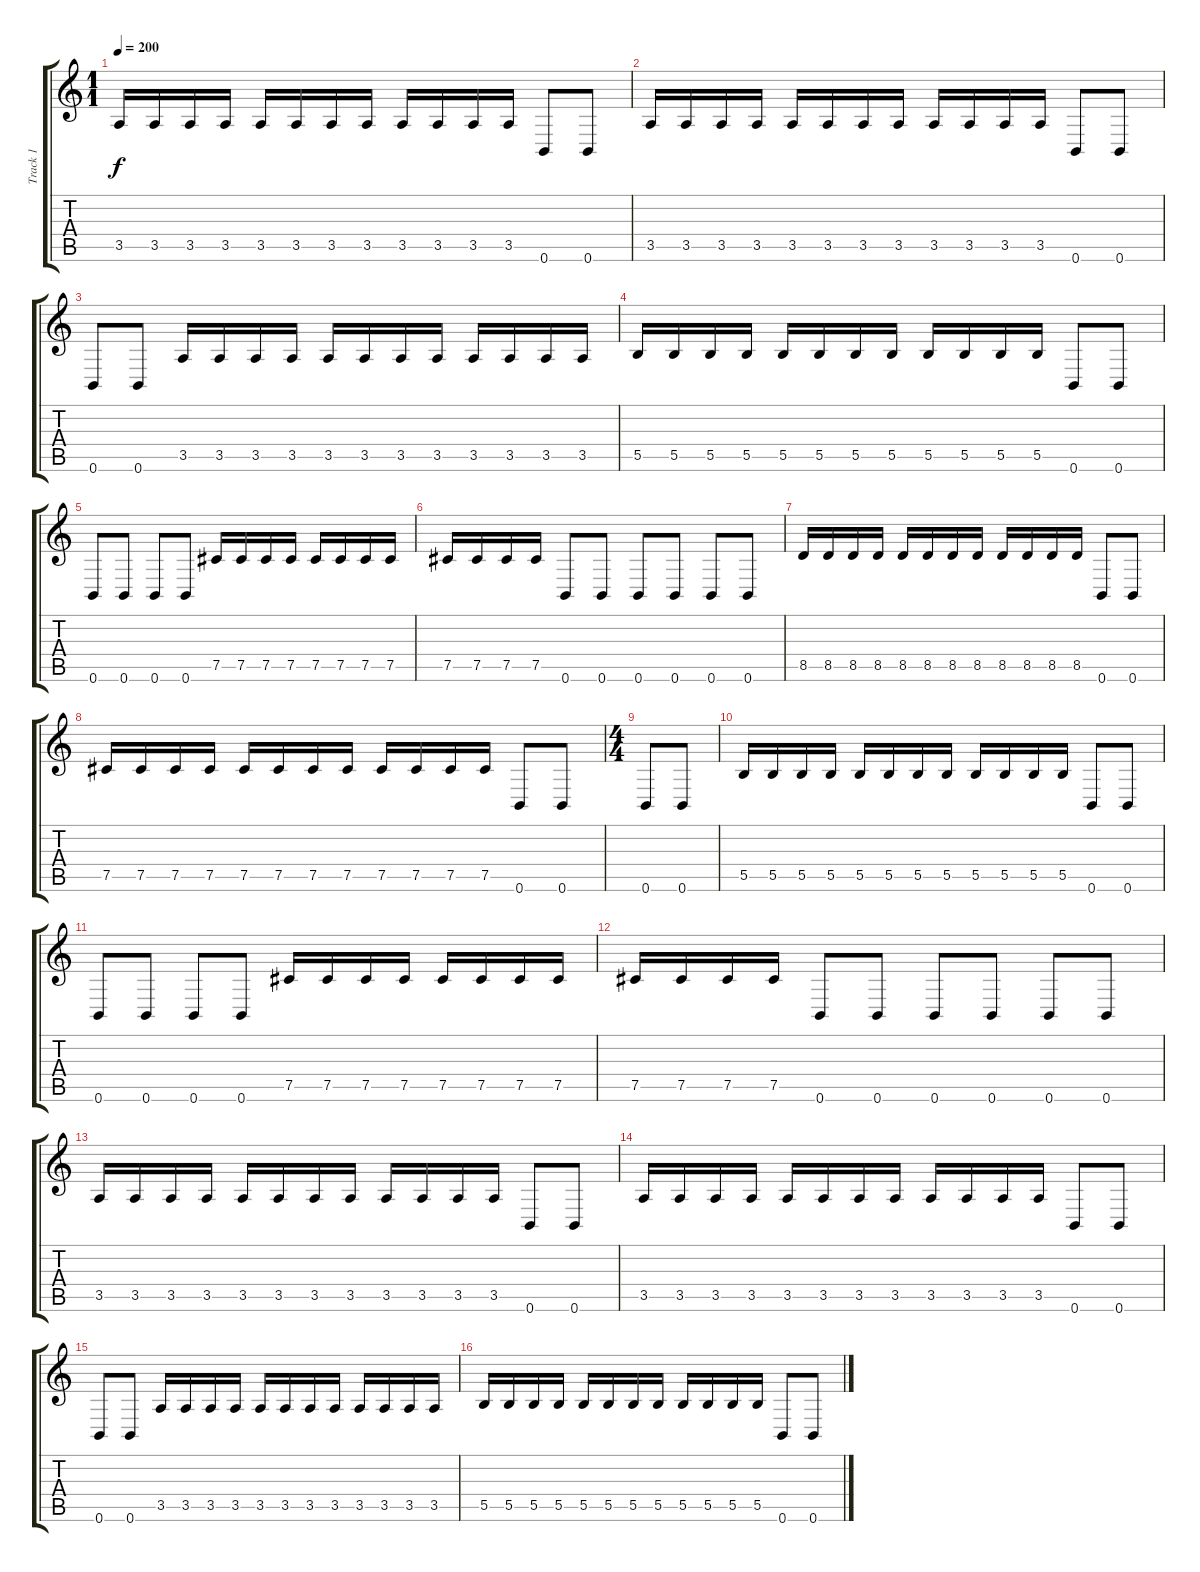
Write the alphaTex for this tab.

\track ("Track 1" "Track 1") {instrument distortionguitar}
\staff {score tabs}
\tuning (Db4 Ab3 E3 B2 Gb2 B1) {hide}
\ts (1 1)
\tempo 200
\clef g2
\ks c
3.5.16{dy f} 3.5.16 3.5.16 3.5.16 3.5.16 3.5.16 3.5.16 3.5.16 3.5.16 3.5.16 3.5.16 3.5.16 0.6.8 0.6.8 |
3.5.16 3.5.16 3.5.16 3.5.16 3.5.16 3.5.16 3.5.16 3.5.16 3.5.16 3.5.16 3.5.16 3.5.16 0.6.8 0.6.8 |
0.6.8 0.6.8 3.5.16 3.5.16 3.5.16 3.5.16 3.5.16 3.5.16 3.5.16 3.5.16 3.5.16 3.5.16 3.5.16 3.5.16 |
5.5.16 5.5.16 5.5.16 5.5.16 5.5.16 5.5.16 5.5.16 5.5.16 5.5.16 5.5.16 5.5.16 5.5.16 0.6.8 0.6.8 |
0.6.8 0.6.8 0.6.8 0.6.8 7.5.16 7.5.16 7.5.16 7.5.16 7.5.16 7.5.16 7.5.16 7.5.16 |
7.5.16 7.5.16 7.5.16 7.5.16 0.6.8 0.6.8 0.6.8 0.6.8 0.6.8 0.6.8 |
8.5.16 8.5.16 8.5.16 8.5.16 8.5.16 8.5.16 8.5.16 8.5.16 8.5.16 8.5.16 8.5.16 8.5.16 0.6.8 0.6.8 |
7.5.16 7.5.16 7.5.16 7.5.16 7.5.16 7.5.16 7.5.16 7.5.16 7.5.16 7.5.16 7.5.16 7.5.16 0.6.8 0.6.8 |
\ts (4 4)
0.6.8 0.6.8 |
5.5.16{volume 10} 5.5.16 5.5.16 5.5.16 5.5.16 5.5.16 5.5.16 5.5.16 5.5.16 5.5.16 5.5.16 5.5.16 0.6.8 0.6.8 |
0.6.8 0.6.8 0.6.8 0.6.8 7.5.16 7.5.16 7.5.16 7.5.16 7.5.16 7.5.16 7.5.16 7.5.16 |
7.5.16 7.5.16 7.5.16 7.5.16 0.6.8 0.6.8 0.6.8 0.6.8 0.6.8 0.6.8 |
3.5.16 3.5.16 3.5.16 3.5.16 3.5.16 3.5.16 3.5.16 3.5.16 3.5.16 3.5.16 3.5.16 3.5.16 0.6.8 0.6.8 |
3.5.16 3.5.16 3.5.16 3.5.16 3.5.16 3.5.16 3.5.16 3.5.16 3.5.16 3.5.16 3.5.16 3.5.16 0.6.8 0.6.8 |
0.6.8 0.6.8 3.5.16 3.5.16 3.5.16 3.5.16 3.5.16 3.5.16 3.5.16 3.5.16 3.5.16 3.5.16 3.5.16 3.5.16 |
5.5.16 5.5.16 5.5.16 5.5.16 5.5.16 5.5.16 5.5.16 5.5.16 5.5.16 5.5.16 5.5.16 5.5.16 0.6.8 0.6.8
